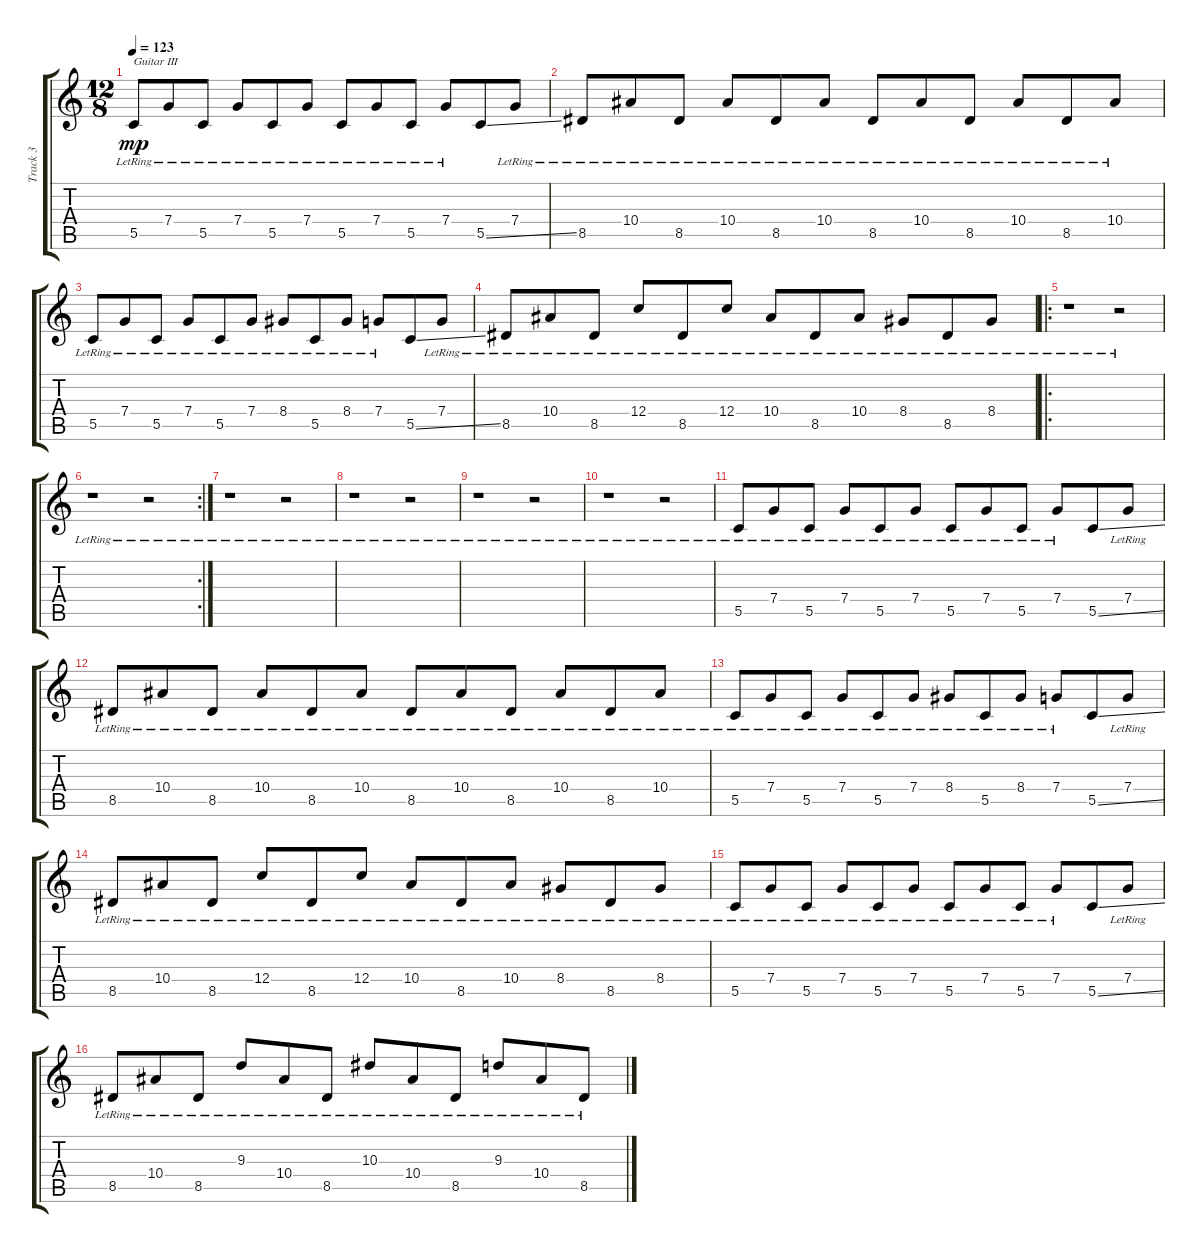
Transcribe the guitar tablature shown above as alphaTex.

\track ("Track 3" "Track 3") {instrument acousticguitarsteel}
\staff {score tabs}
\tuning (D4 A3 F3 C3 G2 C2) {hide}
\ts (12 8)
\tempo 123
\clef g2
\ks c
5.5{lr}.8{txt "Guitar III" dy mp instrument acousticguitarsteel} 7.4{lr}.8 5.5{lr}.8 7.4{lr}.8 5.5{lr}.8 7.4{lr}.8 5.5{lr}.8 7.4{lr}.8 5.5{lr}.8 7.4{lr}.8 5.5{ss}.8 7.4{lr}.8 |
8.5{lr}.8 10.4{lr}.8 8.5{lr}.8 10.4{lr}.8 8.5{lr}.8 10.4{lr}.8 8.5{lr}.8 10.4{lr}.8 8.5{lr}.8 10.4{lr}.8 8.5{lr}.8 10.4{lr}.8 |
5.5{lr}.8 7.4{lr}.8 5.5{lr}.8 7.4{lr}.8 5.5{lr}.8 7.4{lr}.8 8.4{lr}.8 5.5{lr}.8 8.4{lr}.8 7.4{lr}.8 5.5{ss}.8 7.4{lr}.8 |
8.5{lr}.8 10.4{lr}.8 8.5{lr}.8 12.4{lr}.8 8.5{lr}.8 12.4{lr}.8 10.4{lr}.8 8.5{lr}.8 10.4{lr}.8 8.4{lr}.8 8.5{lr}.8 8.4{lr}.8 |
\ro
r.1 r.2 |
\rc 2
r.1 r.2 |
r.1 r.2 |
r.1 r.2 |
r.1 r.2 |
r.1 r.2 |
5.5{lr}.8 7.4{lr}.8 5.5{lr}.8 7.4{lr}.8 5.5{lr}.8 7.4{lr}.8 5.5{lr}.8 7.4{lr}.8 5.5{lr}.8 7.4{lr}.8 5.5{ss}.8 7.4{lr}.8 |
8.5{lr}.8 10.4{lr}.8 8.5{lr}.8 10.4{lr}.8 8.5{lr}.8 10.4{lr}.8 8.5{lr}.8 10.4{lr}.8 8.5{lr}.8 10.4{lr}.8 8.5{lr}.8 10.4{lr}.8 |
5.5{lr}.8 7.4{lr}.8 5.5{lr}.8 7.4{lr}.8 5.5{lr}.8 7.4{lr}.8 8.4{lr}.8 5.5{lr}.8 8.4{lr}.8 7.4{lr}.8 5.5{ss}.8 7.4{lr}.8 |
8.5{lr}.8 10.4{lr}.8 8.5{lr}.8 12.4{lr}.8 8.5{lr}.8 12.4{lr}.8 10.4{lr}.8 8.5{lr}.8 10.4{lr}.8 8.4{lr}.8 8.5{lr}.8 8.4{lr}.8 |
5.5{lr}.8 7.4{lr}.8 5.5{lr}.8 7.4{lr}.8 5.5{lr}.8 7.4{lr}.8 5.5{lr}.8 7.4{lr}.8 5.5{lr}.8 7.4{lr}.8 5.5{ss}.8 7.4{lr}.8 |
8.5{lr}.8 10.4{lr}.8 8.5{lr}.8 9.3{lr}.8 10.4{lr}.8 8.5{lr}.8 10.3{lr}.8 10.4{lr}.8 8.5{lr}.8 9.3{lr}.8 10.4{lr}.8 8.5{lr}.8
